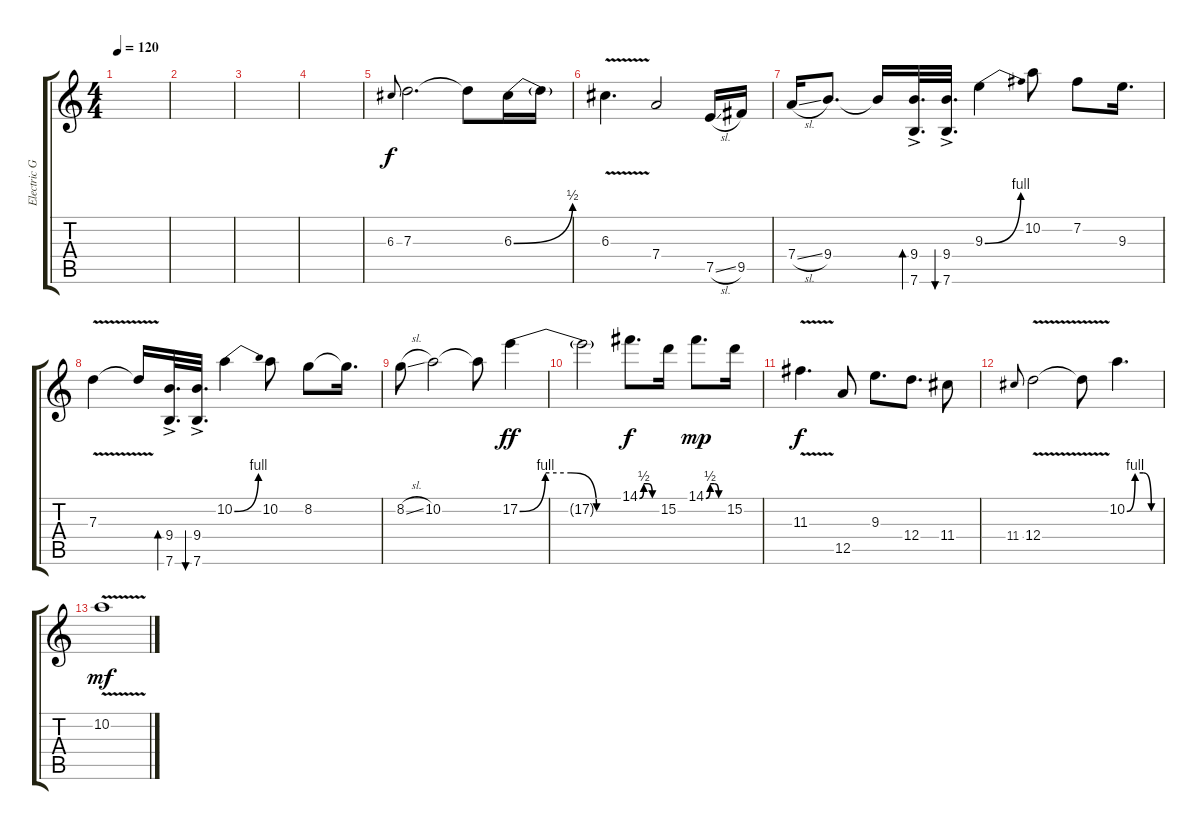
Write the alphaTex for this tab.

\track ("Electric Guitar" "Electric G") {instrument overdrivenguitar}
\staff {score tabs}
\tuning (E4 B3 G3 D3 A2 E2) {hide}
\ts (4 4)
\tempo 120
\clef g2
\ks c
|
|
|
|
6.3.8{gr onbeat} 7.3.2{d} 7.3{t}.8 6.3{be (bend 0 0 60 2)}.16 6.3{t}.16 |
6.3{v}.4{d} 7.4.2 7.5{sl}.16 9.5.16 |
7.4{sl}.16 9.4.8{d} 9.4{t}.16 (9.4{ac} 7.6).32{d bd 30} (9.4{ac} 7.6).32{d bu 30} 9.3{be (bend 0 0 60 4)}.4 10.2.8 7.2.8 9.3.16{d} |
7.3{v}.4 7.3{t}.16 (9.4{ac} 7.6).32{d bd 30} (9.4{ac} 7.6).32{d bu 30} 10.2{be (bend 0 0 60 4)}.4 10.2.8 8.2.8 8.2{t}.16{d} |
8.2{sl}.8 10.2.2 10.2{t}.8 17.2{be (custom 0 0 15 4 30 4 45 0 60 0)}.4{dy ff} |
17.2{t}.2 14.1{be (custom 0 0 15 2 30 2 45 0 60 0)}.8{d dy f} 15.2.16 14.1{be (custom 0 0 15 2 30 2 45 0 60 0)}.8{d dy mp} 15.2.16 |
11.3{v}.4{d dy f} 12.5.8 9.3.8{d} 12.4.8{d} 11.4.8 |
11.4.8{gr onbeat} 12.4{v}.2 12.4{t}.8 10.2{be (custom 0 0 15 4 30 4 45 0 60 0)}.4{d} |
10.2{v}.1{dy mf}
